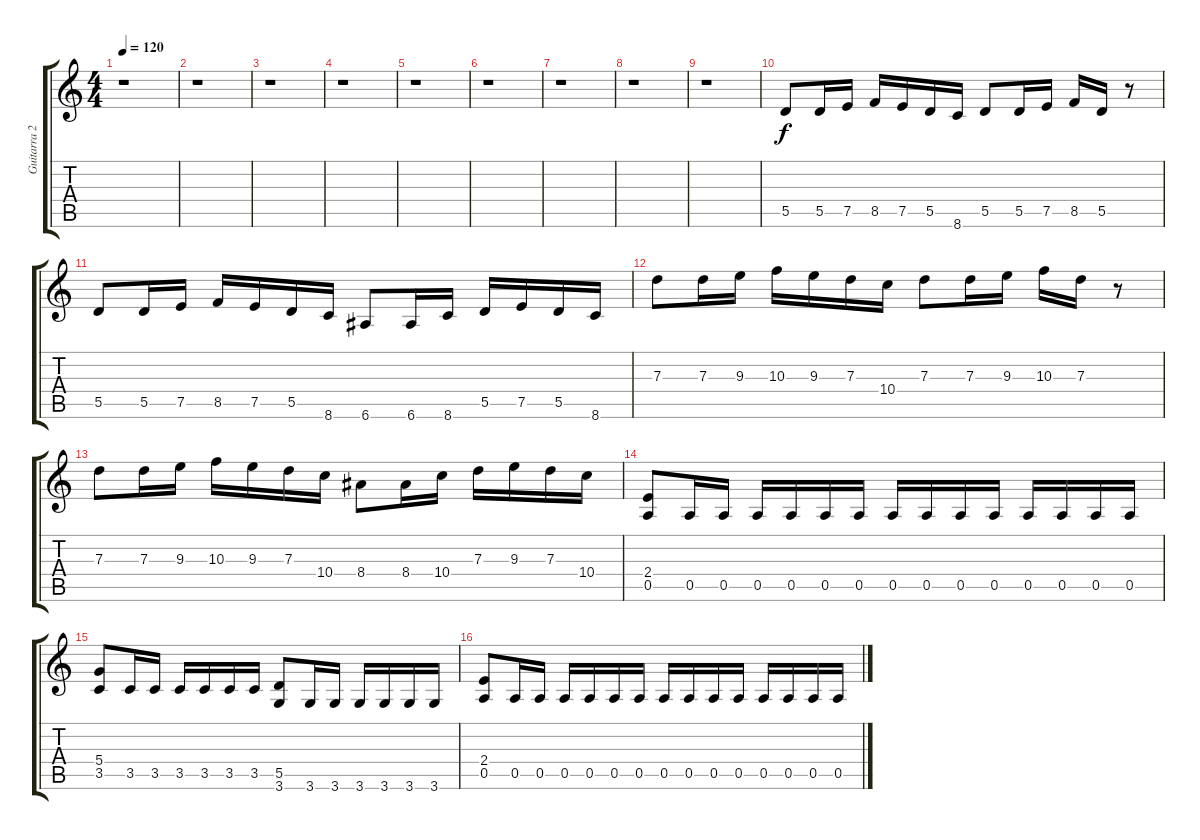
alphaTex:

\track ("Guitarra 2" "Guitarra 2") {instrument distortionguitar}
\staff {score tabs}
\tuning (E4 B3 G3 D3 A2 E2) {hide}
\ts (4 4)
\tempo 120
\clef g2
\ks c
r.1{dy f instrument distortionguitar} |
r.1 |
r.1 |
r.1 |
r.1 |
r.1 |
r.1 |
r.1 |
r.1 |
5.5.8 5.5.16 7.5.16 8.5.16 7.5.16 5.5.16 8.6.16 5.5.8 5.5.16 7.5.16 8.5.16 5.5.16 r.8 |
5.5.8 5.5.16 7.5.16 8.5.16 7.5.16 5.5.16 8.6.16 6.6.8 6.6.16 8.6.16 5.5.16 7.5.16 5.5.16 8.6.16 |
7.3.8 7.3.16 9.3.16 10.3.16 9.3.16 7.3.16 10.4.16 7.3.8 7.3.16 9.3.16 10.3.16 7.3.16 r.8 |
7.3.8 7.3.16 9.3.16 10.3.16 9.3.16 7.3.16 10.4.16 8.4.8 8.4.16 10.4.16 7.3.16 9.3.16 7.3.16 10.4.16 |
(2.4 0.5).8 0.5.16 0.5.16 0.5.16 0.5.16 0.5.16 0.5.16 0.5.16 0.5.16 0.5.16 0.5.16 0.5.16 0.5.16 0.5.16 0.5.16 |
(5.4 3.5).8 3.5.16 3.5.16 3.5.16 3.5.16 3.5.16 3.5.16 (5.5 3.6).8 3.6.16 3.6.16 3.6.16 3.6.16 3.6.16 3.6.16 |
(2.4 0.5).8 0.5.16 0.5.16 0.5.16 0.5.16 0.5.16 0.5.16 0.5.16 0.5.16 0.5.16 0.5.16 0.5.16 0.5.16 0.5.16 0.5.16
